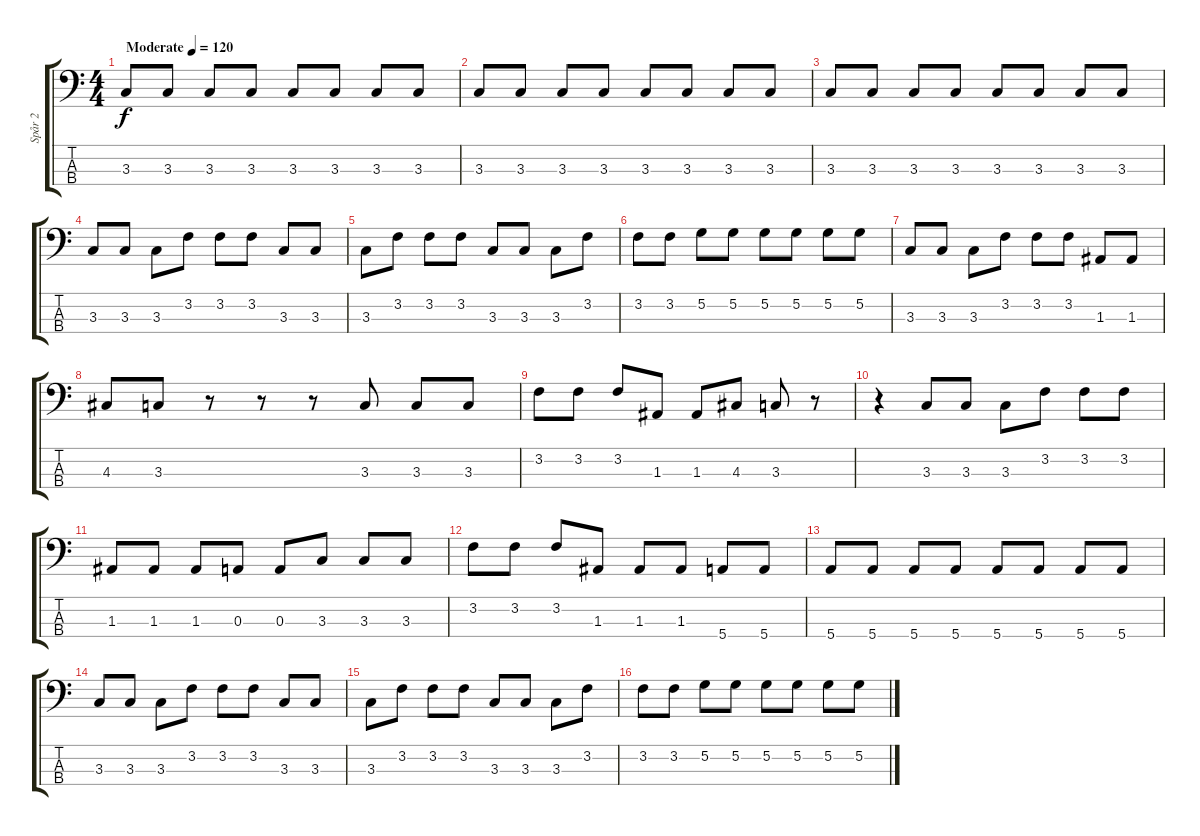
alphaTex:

\track ("Spår 2" "Spår 2") {instrument electricbassfinger}
\staff {score tabs}
\tuning (G2 D2 A1 E1) {hide}
\ts (4 4)
\tempo (120 "Moderate")
\clef f4
\ks c
3.3.8{dy f instrument electricbassfinger} 3.3.8 3.3.8 3.3.8 3.3.8 3.3.8 3.3.8 3.3.8 |
3.3.8 3.3.8 3.3.8 3.3.8 3.3.8 3.3.8 3.3.8 3.3.8 |
3.3.8 3.3.8 3.3.8 3.3.8 3.3.8 3.3.8 3.3.8 3.3.8 |
3.3.8 3.3.8 3.3.8 3.2.8 3.2.8 3.2.8 3.3.8 3.3.8 |
3.3.8 3.2.8 3.2.8 3.2.8 3.3.8 3.3.8 3.3.8 3.2.8 |
3.2.8 3.2.8 5.2.8 5.2.8 5.2.8 5.2.8 5.2.8 5.2.8 |
3.3.8 3.3.8 3.3.8 3.2.8 3.2.8 3.2.8 1.3.8 1.3.8 |
4.3.8 3.3.8 r.8 r.8 r.8 3.3.8 3.3.8 3.3.8 |
3.2.8 3.2.8 3.2.8 1.3.8 1.3.8 4.3.8 3.3.8 r.8 |
r.4 3.3.8 3.3.8 3.3.8 3.2.8 3.2.8 3.2.8 |
1.3.8 1.3.8 1.3.8 0.3.8 0.3.8 3.3.8 3.3.8 3.3.8 |
3.2.8 3.2.8 3.2.8 1.3.8 1.3.8 1.3.8 5.4.8 5.4.8 |
5.4.8 5.4.8 5.4.8 5.4.8 5.4.8 5.4.8 5.4.8 5.4.8 |
3.3.8 3.3.8 3.3.8 3.2.8 3.2.8 3.2.8 3.3.8 3.3.8 |
3.3.8 3.2.8 3.2.8 3.2.8 3.3.8 3.3.8 3.3.8 3.2.8 |
3.2.8 3.2.8 5.2.8 5.2.8 5.2.8 5.2.8 5.2.8 5.2.8
